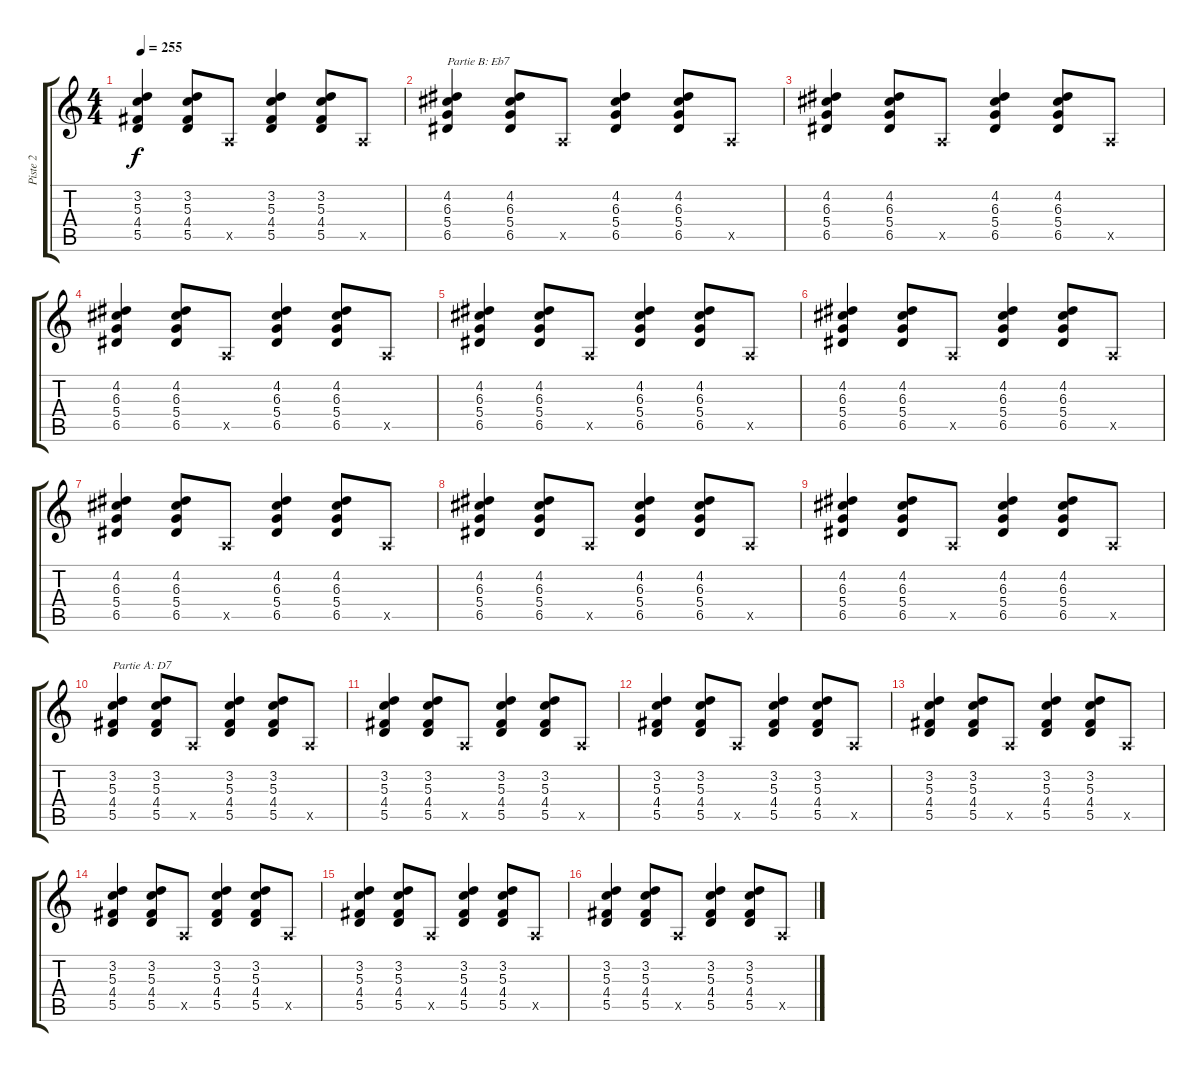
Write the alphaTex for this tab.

\track ("Piste 2" "Piste 2") {instrument acousticguitarnylon}
\staff {score tabs}
\tuning (E4 B3 G3 D3 A2 E2) {hide}
\ts (4 4)
\tempo 255
\clef g2
\ks c
(3.2 5.3 4.4 5.5).4{dy f} (3.2 5.3 4.4 5.5).8 0.5{x}.8 (3.2 5.3 4.4 5.5).4 (3.2 5.3 4.4 5.5).8 0.5{x}.8 |
(4.2 6.3 5.4 6.5).4{txt "Partie B: Eb7"} (4.2 6.3 5.4 6.5).8 0.5{x}.8 (4.2 6.3 5.4 6.5).4 (4.2 6.3 5.4 6.5).8 0.5{x}.8 |
(4.2 6.3 5.4 6.5).4 (4.2 6.3 5.4 6.5).8 0.5{x}.8 (4.2 6.3 5.4 6.5).4 (4.2 6.3 5.4 6.5).8 0.5{x}.8 |
(4.2 6.3 5.4 6.5).4 (4.2 6.3 5.4 6.5).8 0.5{x}.8 (4.2 6.3 5.4 6.5).4 (4.2 6.3 5.4 6.5).8 0.5{x}.8 |
(4.2 6.3 5.4 6.5).4 (4.2 6.3 5.4 6.5).8 0.5{x}.8 (4.2 6.3 5.4 6.5).4 (4.2 6.3 5.4 6.5).8 0.5{x}.8 |
(4.2 6.3 5.4 6.5).4 (4.2 6.3 5.4 6.5).8 0.5{x}.8 (4.2 6.3 5.4 6.5).4 (4.2 6.3 5.4 6.5).8 0.5{x}.8 |
(4.2 6.3 5.4 6.5).4 (4.2 6.3 5.4 6.5).8 0.5{x}.8 (4.2 6.3 5.4 6.5).4 (4.2 6.3 5.4 6.5).8 0.5{x}.8 |
(4.2 6.3 5.4 6.5).4 (4.2 6.3 5.4 6.5).8 0.5{x}.8 (4.2 6.3 5.4 6.5).4 (4.2 6.3 5.4 6.5).8 0.5{x}.8 |
(4.2 6.3 5.4 6.5).4 (4.2 6.3 5.4 6.5).8 0.5{x}.8 (4.2 6.3 5.4 6.5).4 (4.2 6.3 5.4 6.5).8 0.5{x}.8 |
(3.2 5.3 4.4 5.5).4{txt "Partie A: D7"} (3.2 5.3 4.4 5.5).8 0.5{x}.8 (3.2 5.3 4.4 5.5).4 (3.2 5.3 4.4 5.5).8 0.5{x}.8 |
(3.2 5.3 4.4 5.5).4 (3.2 5.3 4.4 5.5).8 0.5{x}.8 (3.2 5.3 4.4 5.5).4 (3.2 5.3 4.4 5.5).8 0.5{x}.8 |
(3.2 5.3 4.4 5.5).4 (3.2 5.3 4.4 5.5).8 0.5{x}.8 (3.2 5.3 4.4 5.5).4 (3.2 5.3 4.4 5.5).8 0.5{x}.8 |
(3.2 5.3 4.4 5.5).4 (3.2 5.3 4.4 5.5).8 0.5{x}.8 (3.2 5.3 4.4 5.5).4 (3.2 5.3 4.4 5.5).8 0.5{x}.8 |
(3.2 5.3 4.4 5.5).4 (3.2 5.3 4.4 5.5).8 0.5{x}.8 (3.2 5.3 4.4 5.5).4 (3.2 5.3 4.4 5.5).8 0.5{x}.8 |
(3.2 5.3 4.4 5.5).4 (3.2 5.3 4.4 5.5).8 0.5{x}.8 (3.2 5.3 4.4 5.5).4 (3.2 5.3 4.4 5.5).8 0.5{x}.8 |
(3.2 5.3 4.4 5.5).4 (3.2 5.3 4.4 5.5).8 0.5{x}.8 (3.2 5.3 4.4 5.5).4 (3.2 5.3 4.4 5.5).8 0.5{x}.8
